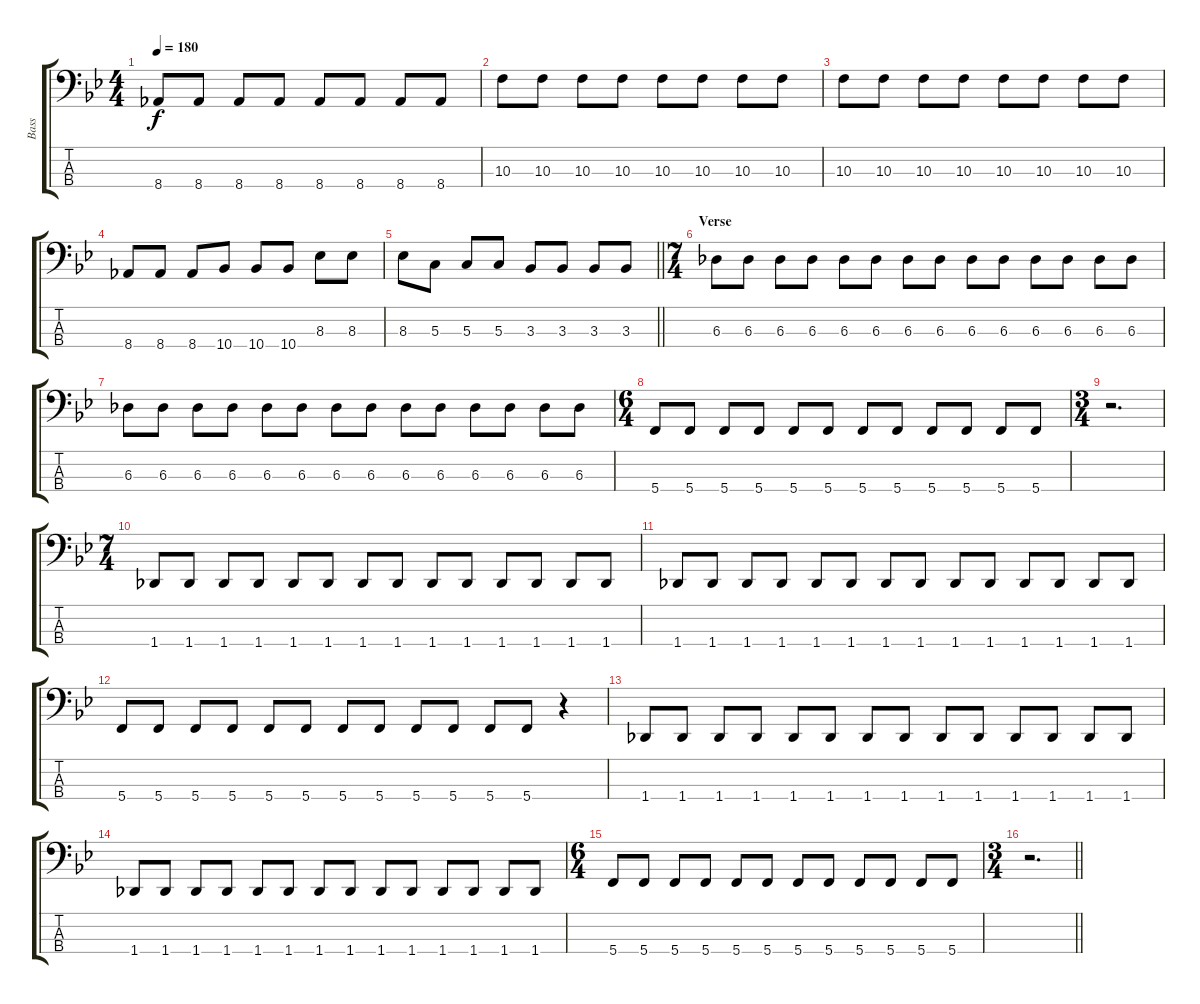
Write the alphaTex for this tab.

\track ("Bass" "Bass") {instrument electricbasspick}
\staff {score tabs}
\tuning (F2 C2 G1 C1) {hide}
\ts (4 4)
\tempo 180
\clef f4
\ks bb
8.4.8{dy f} 8.4.8 8.4.8 8.4.8 8.4.8 8.4.8 8.4.8 8.4.8 |
10.3.8 10.3.8 10.3.8 10.3.8 10.3.8 10.3.8 10.3.8 10.3.8 |
10.3.8 10.3.8 10.3.8 10.3.8 10.3.8 10.3.8 10.3.8 10.3.8 |
8.4.8 8.4.8 8.4.8 10.4.8 10.4.8 10.4.8 8.3.8 8.3.8 |
\barLineRight lightlight
8.3.8 5.3.8 5.3.8 5.3.8 3.3.8 3.3.8 3.3.8 3.3.8 |
\ts (7 4)
\section ("" "Verse")
6.3.8 6.3.8 6.3.8 6.3.8 6.3.8 6.3.8 6.3.8 6.3.8 6.3.8 6.3.8 6.3.8 6.3.8 6.3.8 6.3.8 |
6.3.8 6.3.8 6.3.8 6.3.8 6.3.8 6.3.8 6.3.8 6.3.8 6.3.8 6.3.8 6.3.8 6.3.8 6.3.8 6.3.8 |
\ts (6 4)
5.4.8 5.4.8 5.4.8 5.4.8 5.4.8 5.4.8 5.4.8 5.4.8 5.4.8 5.4.8 5.4.8 5.4.8 |
\ts (3 4)
r.2{d} |
\ts (7 4)
1.4.8 1.4.8 1.4.8 1.4.8 1.4.8 1.4.8 1.4.8 1.4.8 1.4.8 1.4.8 1.4.8 1.4.8 1.4.8 1.4.8 |
1.4.8 1.4.8 1.4.8 1.4.8 1.4.8 1.4.8 1.4.8 1.4.8 1.4.8 1.4.8 1.4.8 1.4.8 1.4.8 1.4.8 |
5.4.8 5.4.8 5.4.8 5.4.8 5.4.8 5.4.8 5.4.8 5.4.8 5.4.8 5.4.8 5.4.8 5.4.8 r.4 |
1.4.8 1.4.8 1.4.8 1.4.8 1.4.8 1.4.8 1.4.8 1.4.8 1.4.8 1.4.8 1.4.8 1.4.8 1.4.8 1.4.8 |
1.4.8 1.4.8 1.4.8 1.4.8 1.4.8 1.4.8 1.4.8 1.4.8 1.4.8 1.4.8 1.4.8 1.4.8 1.4.8 1.4.8 |
\ts (6 4)
5.4.8 5.4.8 5.4.8 5.4.8 5.4.8 5.4.8 5.4.8 5.4.8 5.4.8 5.4.8 5.4.8 5.4.8 |
\ts (3 4)
\barLineRight lightlight
r.2{d}
